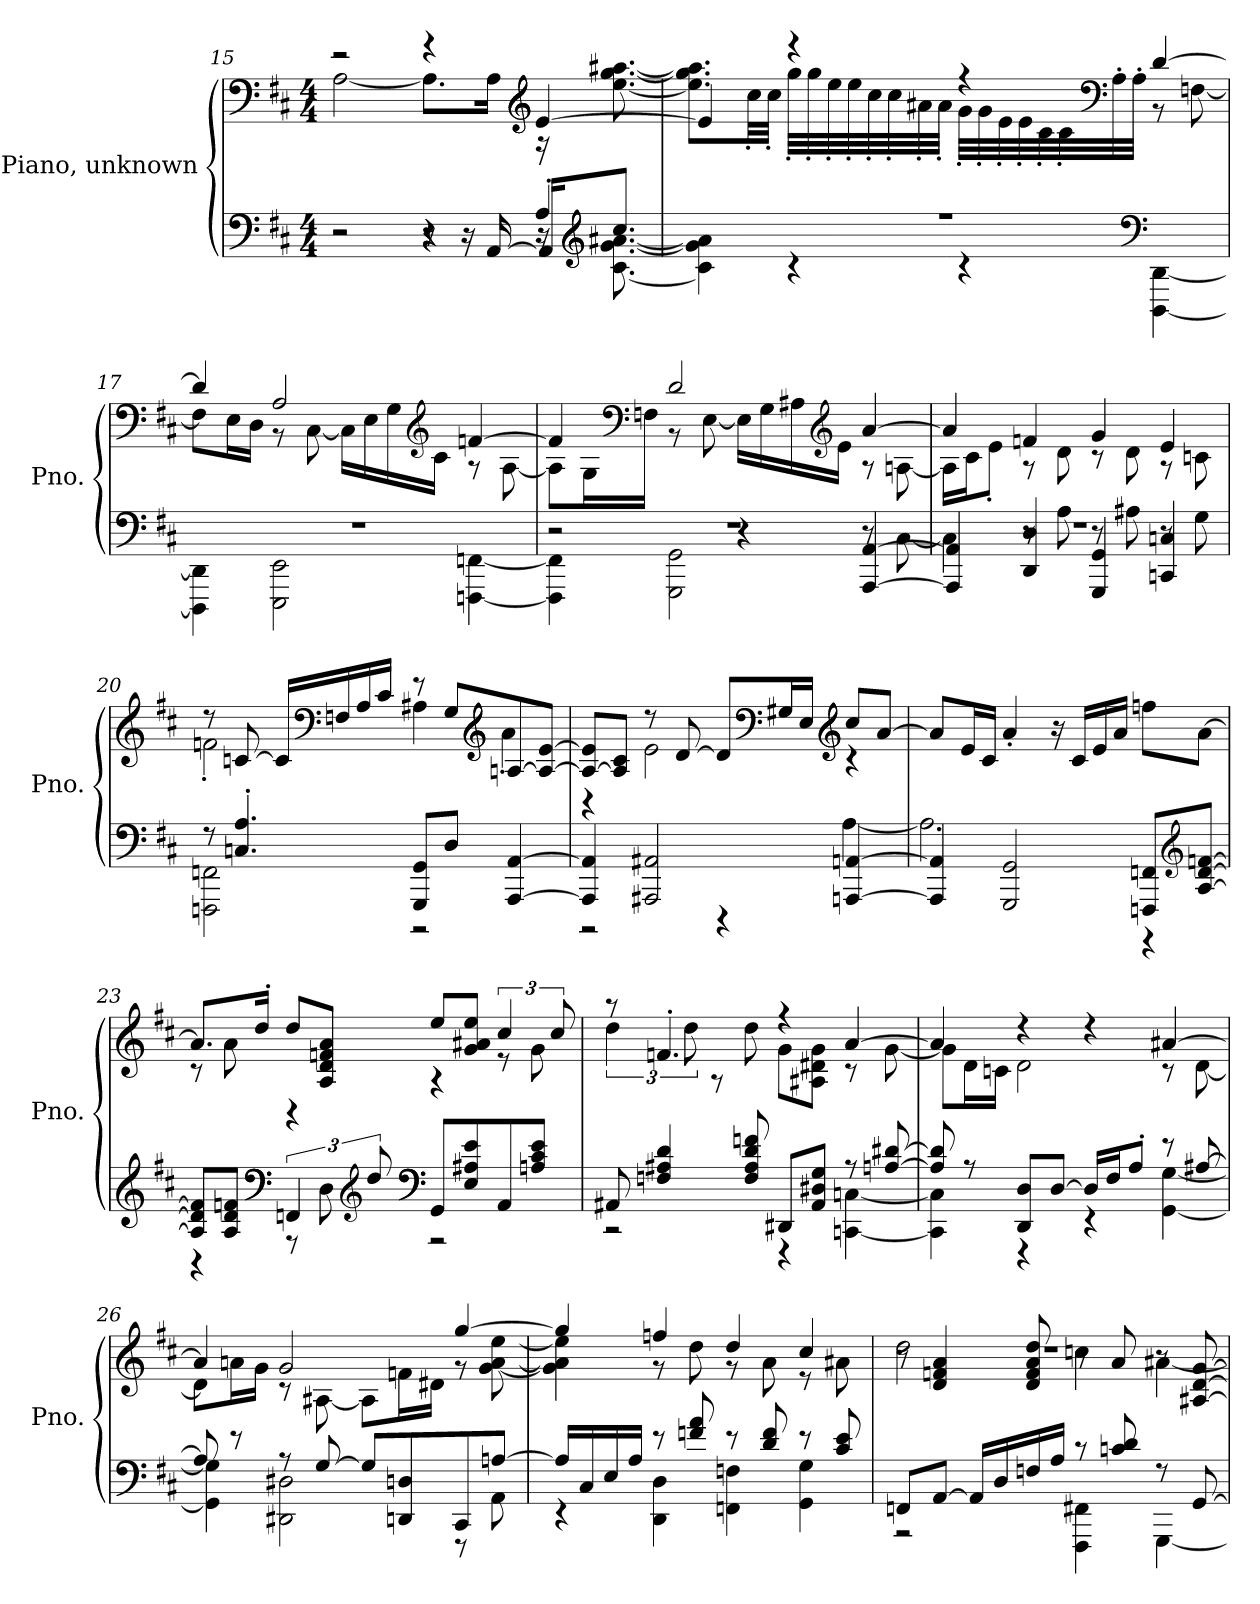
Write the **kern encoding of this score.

**kern	**kern
*part1	*part1
*staff2	*staff1
*I"Piano, unknown	*
*I'Pno.	*
!!LO:LB:g=z
*clefF4	*clefF4
*k[f#c#]	*k[f#c#]
*M4/4	*M4/4
=15	=15
*^	*^
*	*^	*	*
2r	2r	2r	2r	[2A\
4r	4r	8r	4r	8.A\L]
.	.	16r	.	.
.	.	[16AA/	.	16A\Jk
*	*	*	*clefG2	*
4A'/	16r	16AA/KL]	[4e/	16r
*clefG2	*	*	*	*
.	[8.c#\ [8.g\ [8.a#X\	8.cc#/J	.	[8.ee\ [8.gg\ [8.aa#X\
*	*v	*v	*	*
=16	=16	=16	=16
1r	4c#\] 4g\] 4a#\]	4e/]	8.ee\] 8.gg\] 8.aa#\]L
.	.	.	32cc#'\LL
.	.	.	32cc#'\JJJ
.	4r	4r	32gg'\LLL
.	.	.	32gg'\
.	.	.	32ee'\
.	.	.	32ee'\
.	.	.	32cc#'\
.	.	.	32cc#'\
.	.	.	32a#X'\
.	.	.	32a#'\JJJ
.	4r	4r	32g'\LLL
.	.	.	32g'\
.	.	.	32e'\
.	.	.	32e'\
.	.	.	32c#'\
.	.	.	32c#'\
*	*	*clefF4	*
.	.	.	32A'\
.	.	.	32A'\JJJ
*clefF4	*	*	*
.	[4DDD\ [4DD\	[4d/	8r
.	.	.	[8Fn\
!!LO:PB:g=z	!!
=17	=17	=17	=17
1r	4DDD\] 4DD\]	4d/]	8F\L]
.	.	.	16E\L
.	.	.	16D\JJ
.	2EEE\ 2EE\	2A/	8r
.	.	.	[8C#\
.	.	.	16C#\LL]
.	.	.	16E\
.	.	.	16G\
*	*	*clefG2	*
.	.	.	16c#\JJ
.	[4FFFn\ [4FFn\	[4fn/	8r
.	.	.	[8A\
=18	=18	=18	=18
*	*^	*	*
1r	4FFF\] 4FF\]	2r	4f/]	8A\L]
.	.	.	.	16G\L
*	*	*	*clefF4	*
.	.	.	.	16Fn\JJ
.	2GGG\ 2GG\	.	2d/	8r
.	.	.	.	[8E\
.	.	4r	.	16E\LL]
.	.	.	.	16G\
.	.	.	.	16A#X\
*	*	*	*clefG2	*
.	.	.	.	16e\JJ
.	8r	[4AAA/ [4AA/	[4a/	8r
.	[8C#\	.	.	[8An\
=19	=19	=19	=19	=19
1r	4C#\]	4AAA/] 4AA/]	4a/]	16A\LL]
.	.	.	.	16c#\J
.	.	.	.	8e'\J
.	8r	4DD/ 4D/	4fn/	8r
.	8A\	.	.	8d\
.	8r	4GGG/ 4GG/	4g/	8r
.	8A#X\	.	.	8d\
.	8r	4CCn/ 4Cn/	4e/	8r
.	8G\	.	.	8cn\
*	*v	*v	*	*
!!LO:LB:g=z	!!
=20	=20	=20	=20
8r	2FFFn\ 2FFn\	8r	2fn'\
4.Cn/' 4.A/'	.	[8cn/	.
.	.	16c/LL]	.
*	*	*clefF4	*
.	.	16Fn/	.
.	.	16A/	.
.	.	16c/JJ	.
8GGG/ 8GG/L	2r	8r	4A#X\
8D/J	.	8G/L	.
*	*	*clefG2	*
[4AAA/ [4AA/	.	[8An/	4a'\
.	.	8A/_ [8e/J	.
=21	=21	=21	=21
4AAA/] 4AA/]	2r	8A/_ 8e/]L	4r
.	.	8A/] 8c#/J	.
2AAA#X/ 2AA#X/	.	8r	2e\
.	.	[8d/	.
.	4r	8d/L]	.
*	*	*clefF4	*
.	.	16G#X/L	.
.	.	16E/JJ	.
*	*	*clefG2	*
[4AAAn/ [4AAn/	[4A\	8cc#/L	4r
.	.	[8a/J	.
*	*	*v	*v
!!LO:LB:g=z
=22	=22	=22
4AAA/] 4AA/]	2.A\]	8a/L]
.	.	16e/L
.	.	16c#/JJ
2GGG/ 2GG/	.	4a'/
.	.	16r
.	.	16c#/LL
.	.	16e/
.	.	16a/JJ
8FFFn/ 8FFn/L	4r	8ffn\L
*clefG2	*	*
[8A/ [8d/ [8fn/J	.	[8a\J
=23	=23	=23
*	*	*^
8A/] 8d/] 8f/]L	4r	8.a/L]	8r
8A/ 8d/ 8fn/J	.	.	8a\
.	.	16dd'/Jk	.
*clefF4	*	*	*
6FFn/	8r	8dd/L	4r
.	8D\	8A/ 8d/ 8fn/ 8a/J	.
*clefG2	*	*	*
12dd/	.	.	.
*clefF4	*	*	*
8GG/L	2r	8ee/L	4r
8E/ 8A#X/ 8e/	.	8g/ 8a#X/ 8ee/J	.
8AA/	.	6cc#/	8r
8An/ 8c#/ 8e/J	.	.	8g\
.	.	12cc#/	.
!!LO:LB:g=z	!!
=24	=24	=24	=24
8AA#X/	2r	8r	6dd\
4Fn/ 4A#X/ 4d/	.	4.fn'/	.
.	.	.	12dd\
.	.	.	8r
8F/ 8A#/ 8d/ 8fn/	.	.	8dd\
8DD#X/L	4r	4r	8g\L
8AA#/ 8D#X/ 8G/J	.	.	8A#X\ 8d#X\ 8g\J
8r	[4CCn\ [4Cn\	[4a/	8r
[8An/ [8d#X/	.	.	[8g\
=25	=25	=25	=25
8A/] 8d#/]	4CC\] 4C\]	4a/]	8g\L]
8r	.	.	16d\L
.	.	.	16cn\JJ
8DD/ 8D/L	4r	4r	2d\
[8D/J	.	.	.
16D/LL]	4r	4r	.
16F#/J	.	.	.
8A'/J	.	.	.
8r	[4GG\ [4G\	[4a#X/	8r
[8A#X/	.	.	[8d\
!!LO:LB:g=z	!!
=26	=26	=26	=26
8A#/]	4GG\] 4G\]	4a#/]	8d\L]
8r	.	.	16an\L
.	.	.	16g\JJ
8r	2DD#X\ 2D#X\	2g/	8r
[8G/	.	.	[8A#X\
8G/L]	.	.	8A#\L]
8DDn/ 8Dn/	.	.	16fn\L
.	.	.	16d#X\JJ
8CC#/	8r	[4gg/	8r
[8An/J	8AA\	.	[8g\ [8a\ [8ee\
=27	=27	=27	=27
16A/LL]	4r	4gg/]	4g\] 4a\] 4ee\]
16C#/	.	.	.
16E/	.	.	.
16A/JJ	.	.	.
8r	4DD\ 4D\	4ffn/	8r
8fn/ 8a/	.	.	8dd\
8r	4FFn\ 4Fn\	4dd/	8r
8d/ 8f/	.	.	8a\
8r	4GG\ 4G\	4cc#/	8r
8c#/ 8e/	.	.	8a#X\
!!LO:LB:g=z
=28	=28	=28	=28
*	*	*	*^
8FFn/L	2r	1r	2dd\	8r
[8AA/J	.	.	.	4d/ 4fn/ 4a/
16AA/LL]	.	.	.	.
16D/	.	.	.	.
16Fn/	.	.	.	8d/ 8f/ 8a/ 8dd/
16A/JJ	.	.	.	.
8r	4FFF#\ 4FF#X\	.	4ccn\	8r
8cn/ 8d/	.	.	.	8a/
8r	[4GGG\	.	[4a#X\	8r
[8GG/	.	.	.	[8A#X/ [8d/ [8g/
*v	*v	*	*	*
*	*v	*v	*v
=	=
*-	*-
